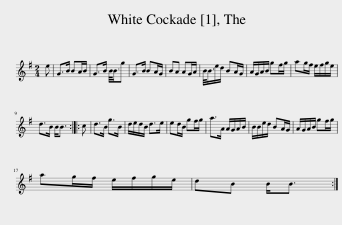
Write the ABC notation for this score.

X:1
L:1/8
M:2/4
I:linebreak $
K:G
V:1 treble
V:1
 e | G>B BA/B/ | G>B B/<B/g | G>B BA/G/ | BA AG/A/ | %5
 B/<B/e/d/ BA/G/ | A/G/A/B/ gf/g/ | ag/f/ e/f/g/e/ |$ d>B B<B :: c | %10
 d>B g>B | d/e/d/B/ d>e | ed/B/ gf/g/ | a>A A/G/A/B/ | B/B/e/d/ BA/G/ | %15
 A/G/A/B/ gf/g/ |$ ag/f/ e/f/g/e/ | dB B<B :| %18
